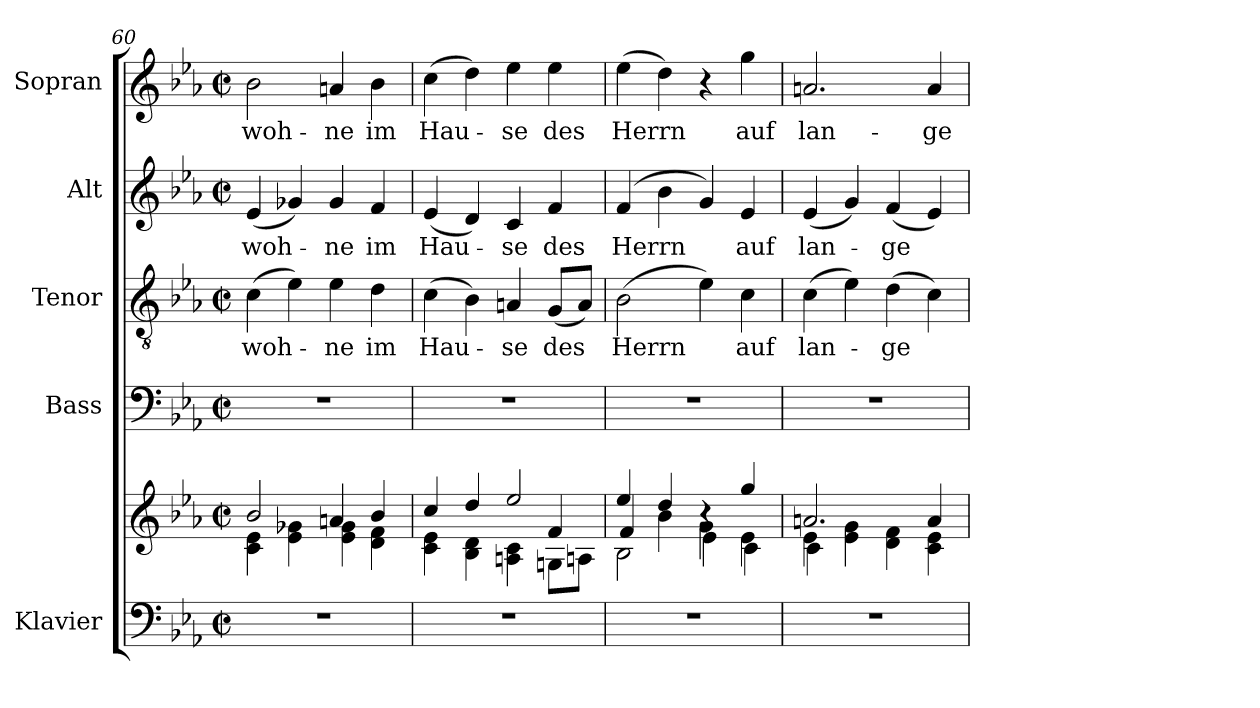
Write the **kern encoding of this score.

**kern	**kern	**kern	**kern	**text	**kern	**text	**kern	**text
*part5	*part5	*part4	*part3	*part3	*part2	*part2	*part1	*part1
*staff6	*staff5	*staff4	*staff3	*staff3	*staff2	*staff2	*staff1	*staff1
*I"Klavier	*	*I"Bass	*I"Tenor	*	*I"Alt	*	*I"Sopran	*
*I'Klav.	*	*I'B.	*I'T.	*	*I'A.	*	*I'S.	*
!!LO:PB:g=z
*clefF4	*clefG2	*clefF4	*clefGv2	*	*clefG2	*	*clefG2	*
*	*	*	*ITrd7c12	*	*	*	*	*
*k[b-e-a-]	*k[b-e-a-]	*k[b-e-a-]	*k[b-e-a-]	*	*k[b-e-a-]	*	*k[b-e-a-]	*
*E-:	*E-:	*E-:	*E-:	*	*E-:	*	*E-:	*
*M2/2	*M2/2	*M2/2	*M2/2	*	*M2/2	*	*M2/2	*
*met(c|)	*met(c|)	*met(c|)	*met(c|)	*	*met(c|)	*	*met(c|)	*
=60	=60	=60	=60	=60	=60	=60	=60	=60
*	*^	*	*	*	*	*	*	*
!	!	!	!	!	!LO:LY:b:color=#000000	!	!	!	!
!	!	!	!	!	!	!	!LO:LY:b:color=#000000	!	!
!	!	!	!	!	!	!	!	!	!LO:LY:b:color=#000000
1r	2b-i/	4ci\ 4e-i	1r	(4Ci\	woh-	(4e-i/	woh-	2b-i\	woh-
.	.	4e-i\ 4g-Xi	.	4E-i\)	.	4g-Xi/)	.	.	.
!	!	!	!	!	!LO:LY:b:color=#000000	!	!	!	!
!	!	!	!	!	!	!	!LO:LY:b:color=#000000	!	!
!	!	!	!	!	!	!	!	!	!LO:LY:b:color=#000000
.	4ani/	4e-i\ 4g-i	.	4E-i\	-ne	4g-i/	-ne	4ani/	-ne
!	!	!	!	!	!LO:LY:b:color=#000000	!	!	!	!
!	!	!	!	!	!	!	!LO:LY:b:color=#000000	!	!
!	!	!	!	!	!	!	!	!	!LO:LY:b:color=#000000
.	4b-i/	4di\ 4fi	.	4Di\	im	4fi/	im	4b-i\	im
=61	=61	=61	=61	=61	=61	=61	=61	=61	=61
*	*	*^	*	*	*	*	*	*	*
!	!	!	!	!	!	!LO:LY:b:color=#000000	!	!	!	!
!	!	!	!	!	!	!	!	!LO:LY:b:color=#000000	!	!
!	!	!	!	!	!	!	!	!	!	!LO:LY:b:color=#000000
1r	4cci/	4ci\ 4e-i	2.ryy	1r	(4Ci\	Hau-	(4e-i/	Hau-	(4cci\	Hau-
.	4ddi/	4B-i\ 4di	.	.	4BB-i\)	.	4di/)	.	4ddi\)	.
!	!	!	!	!	!	!LO:LY:b:color=#000000	!	!	!	!
!	!	!	!	!	!	!	!	!LO:LY:b:color=#000000	!	!
!	!	!	!	!	!	!	!	!	!	!LO:LY:b:color=#000000
.	2ee-i/	4Ani\ 4ci	.	.	4AAni/	-se	4ci/	-se	4ee-i\	-se
!	!	!	!	!	!	!LO:LY:b:color=#000000	!	!	!	!
!	!	!	!	!	!	!	!	!LO:LY:b:color=#000000	!	!
!	!	!	!	!	!	!	!	!	!	!LO:LY:b:color=#000000
.	.	4fi/	8Gni\L	.	(8GGi/L	des	4fi/	des	4ee-i\	des
.	.	.	8Ani\J	.	8AAi/J)	.	.	.	.	.
=62	=62	=62	=62	=62	=62	=62	=62	=62	=62	=62
!	!	!	!	!	!	!LO:LY:b:color=#000000	!	!	!	!
!	!	!	!	!	!	!	!	!LO:LY:b:color=#000000	!	!
!	!	!	!	!	!	!	!	!	!	!LO:LY:b:color=#000000
1r	4ee-i/	4fi/	2B-i\	1r	(2BB-i\	Herrn	(4fi/	Herrn	(4ee-i\	Herrn
.	4ddi/	4b-i\	.	.	.	.	4b-i\	.	4ddi\)	.
.	4r	4gi\	4e-i\	.	4E-i\)	.	4gi/)	.	4r	.
!	!	!	!	!	!	!LO:LY:b:color=#000000	!	!	!	!
!	!	!	!	!	!	!	!	!LO:LY:b:color=#000000	!	!
!	!	!	!	!	!	!	!	!	!	!LO:LY:b:color=#000000
.	4ggi/	4e-i\	4ci\	.	4Ci\	auf	4e-i/	auf	4ggi\	auf
=63	=63	=63	=63	=63	=63	=63	=63	=63	=63	=63
!	!	!	!	!	!	!LO:LY:b:color=#000000	!	!	!	!
!	!	!	!	!	!	!	!	!LO:LY:b:color=#000000	!	!
!	!	!	!	!	!	!	!	!	!	!LO:LY:b:color=#000000
1r	2.ani/	4e-i\	4ci\	1r	(4Ci\	lan-	(4e-i/	lan-	2.ani/	lan-
.	.	4e-i\ 4gi	2.ryy	.	4E-i\)	.	4gi/)	.	.	.
!	!	!	!	!	!	!LO:LY:b:color=#000000	!	!	!	!
!	!	!	!	!	!	!	!	!LO:LY:b:color=#000000	!	!
.	.	4di\ 4fi	.	.	(4Di\	-ge	(4fi/	-ge	.	.
!	!	!	!	!	!	!	!	!	!	!LO:LY:b:color=#000000
.	4ai/	4ci\ 4e-i	.	.	4Ci\)	.	4e-i/)	.	4ai/	-ge
*	*v	*v	*v	*	*	*	*	*	*	*
=	=	=	=	=	=	=	=	=
*-	*-	*-	*-	*-	*-	*-	*-	*-
